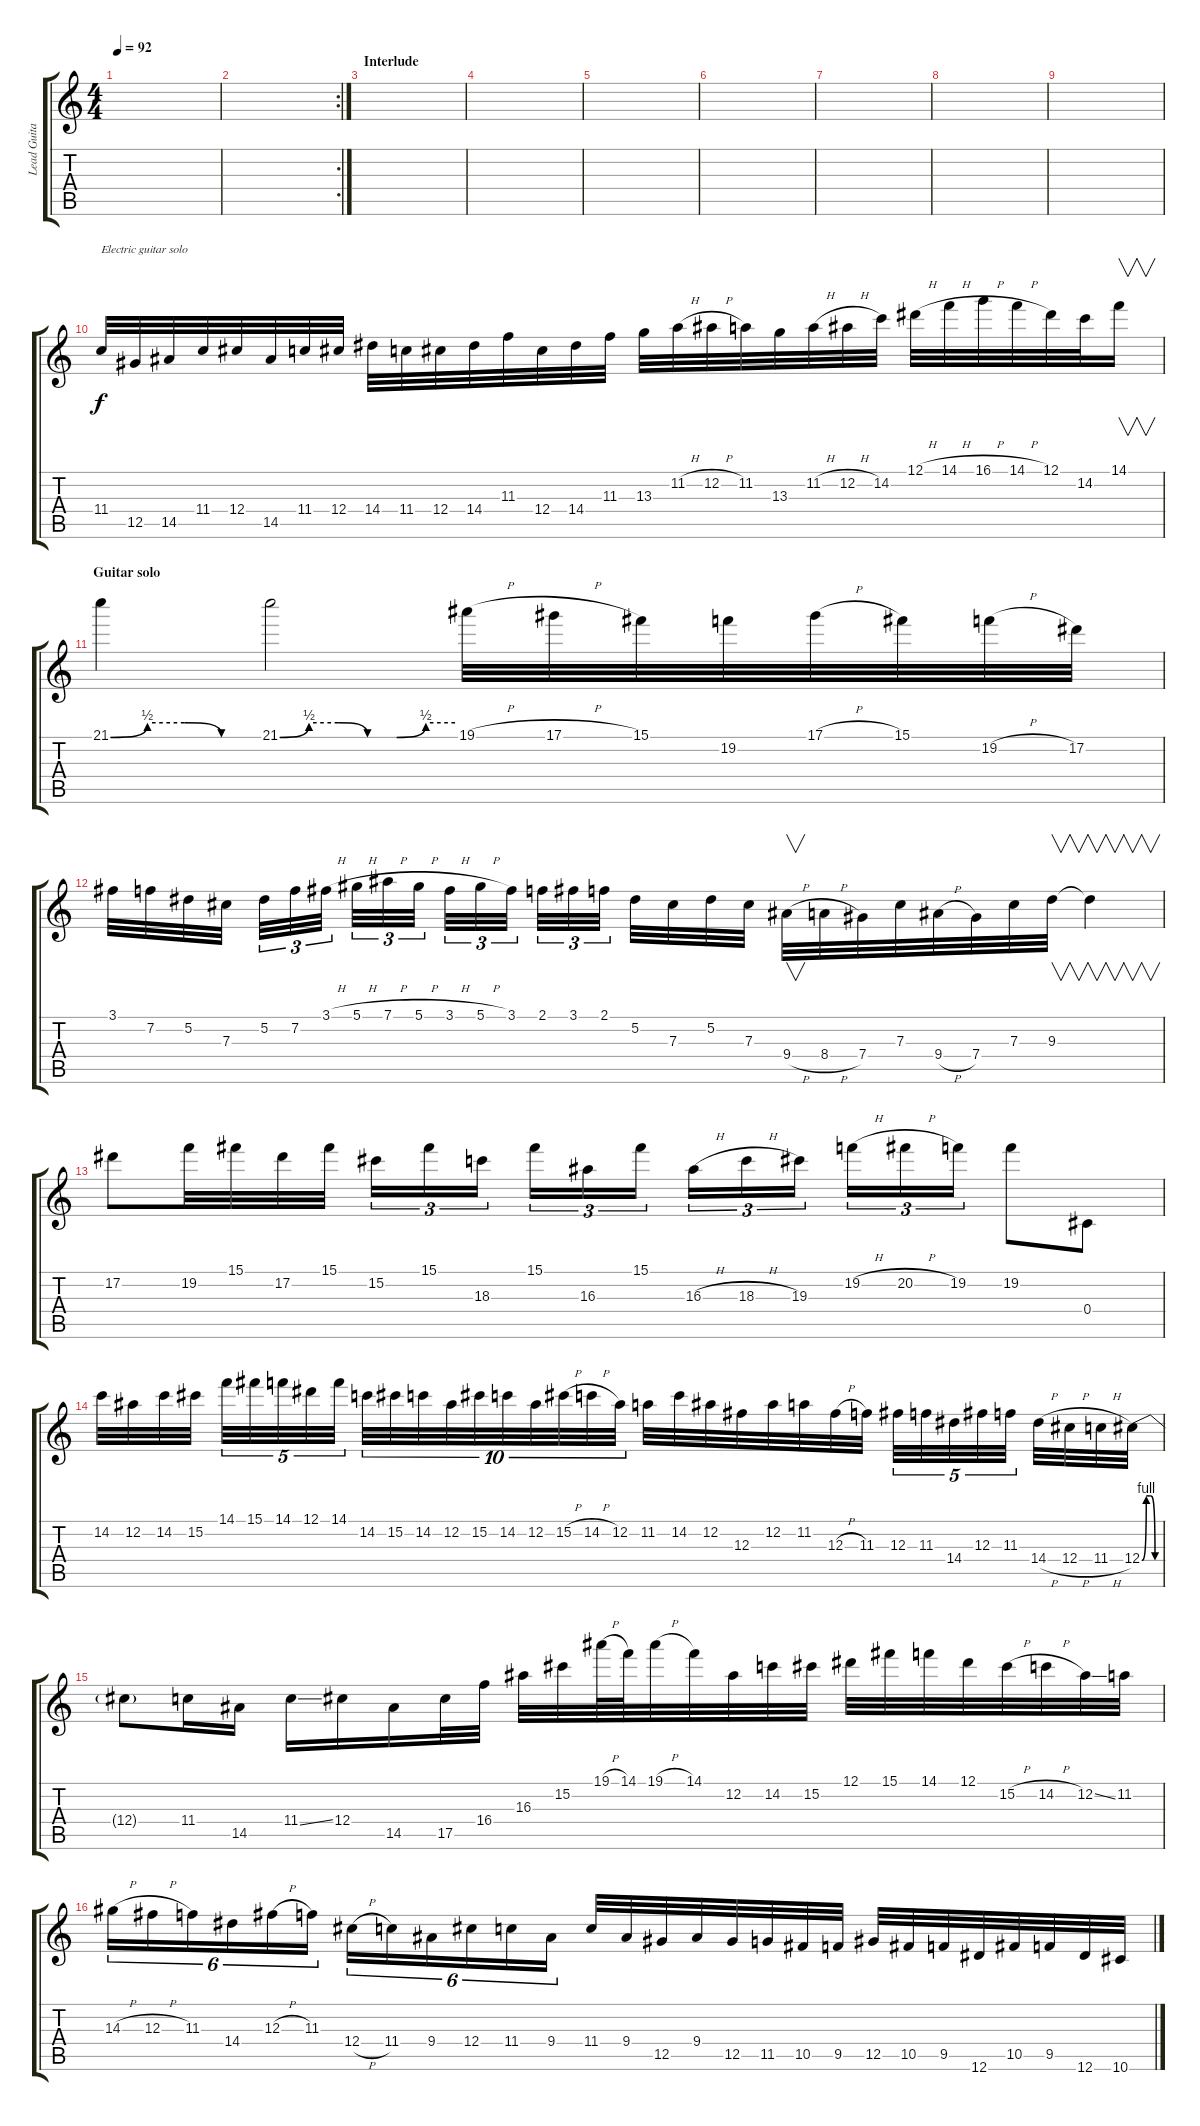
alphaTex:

\track ("Lead Guitar" "Lead Guita") {instrument distortionguitar}
\staff {score tabs}
\tuning (Eb4 Bb3 Gb3 Db3 Ab2 Eb2) {hide}
\ts (4 4)
\tempo 92
\clef g2
\ks c
|
\rc 2
|
\section ("" "Interlude")
|
|
|
|
|
|
|
11.4.32{txt "Electric guitar solo"} 12.5.32 14.5.32 11.4.32 12.4.32 14.5.32 11.4.32 12.4.32 14.4.32 11.4.32 12.4.32 14.4.32 11.3.32 12.4.32 14.4.32 11.3.32 13.3.32 11.2{h}.32 12.2{h}.32 11.2.32 13.3.32 11.2{h}.32 12.2{h}.32 14.2.32 12.1{h}.32 14.1{h}.32 16.1{h}.32 14.1{h}.32 12.1.32 14.2.32 14.1.16{v} |
\section ("" "Guitar solo")
21.1{be (custom 0 0 15 2 30 2 45 0 60 0)}.4 21.1{be (custom 0 0 10 2 20 2 30 0 40 0 50 2 60 2)}.2 19.1{h}.32 17.1{h}.32 15.1.32 19.2.32 17.1{h}.32 15.1.32 19.2{h}.32 17.2.32 |
3.1.32 7.2.32 5.2.32 7.3.32 5.2.32{tu (3 2)} 7.2.32{tu (3 2)} 3.1{h}.32{tu (3 2)} 5.1{h}.32{tu (3 2)} 7.1{h}.32{tu (3 2)} 5.1{h}.32{tu (3 2)} 3.1{h}.32{tu (3 2)} 5.1{h}.32{tu (3 2)} 3.1.32{tu (3 2)} 2.1.32{tu (3 2)} 3.1.32{tu (3 2)} 2.1.32{tu (3 2)} 5.2.32 7.3.32 5.2.32 7.3.32 9.4{h}.32{v} 8.4{h}.32 7.4.32 7.3.32 9.4{h}.32 7.4.32 7.3.32 9.3.32{v} 9.3{t}.4{v} |
17.2.8 19.2.32 15.1.32 17.2.32 15.1.32 15.2.16{tu (3 2)} 15.1.16{tu (3 2)} 18.3.16{tu (3 2)} 15.1.16{tu (3 2)} 16.3.16{tu (3 2)} 15.1.16{tu (3 2)} 16.3{h}.16{tu (3 2)} 18.3{h}.16{tu (3 2)} 19.3.16{tu (3 2)} 19.2{h}.16{tu (3 2)} 20.2{h}.16{tu (3 2)} 19.2.16{tu (3 2)} 19.2.8 0.4.8 |
14.2.32 12.2.32 14.2.32 15.2.32 14.1.32{tu (5 4)} 15.1.32{tu (5 4)} 14.1.32{tu (5 4)} 12.1.32{tu (5 4)} 14.1.32{tu (5 4)} 14.2.32{tu (10 8)} 15.2.32{tu (10 8)} 14.2.32{tu (10 8)} 12.2.32{tu (10 8)} 15.2.32{tu (10 8)} 14.2.32{tu (10 8)} 12.2.32{tu (10 8)} 15.2{h}.32{tu (10 8)} 14.2{h}.32{tu (10 8)} 12.2.32{tu (10 8)} 11.2.32 14.2.32 12.2.32 12.3.32 12.2.32 11.2.32 12.3{h}.32 11.3.32 12.3.32{tu (5 4)} 11.3.32{tu (5 4)} 14.4.32{tu (5 4)} 12.3.32{tu (5 4)} 11.3.32{tu (5 4)} 14.4{h}.32 12.4{h}.32 11.4{h}.32 12.4{be (custom 0 0 15 4 30 4 45 0 60 0)}.32 |
12.4{t}.8 11.4.16 14.5.16 11.4{ss}.16 12.4.16 14.5.16 17.5.32 16.4.32 16.3.32 15.2.32 19.1{h}.64 14.1.64 19.1{h}.32 14.1.32 12.2.32 14.2.32 15.2.32 12.1.32 15.1.32 14.1.32 12.1.32 15.2{h}.32 14.2{h}.32 12.2{ss}.32 11.2.32 |
14.3{h}.16{tu (6 4)} 12.3{h}.16{tu (6 4)} 11.3.16{tu (6 4)} 14.4.16{tu (6 4)} 12.3{h}.16{tu (6 4)} 11.3.16{tu (6 4)} 12.4{h}.16{tu (6 4)} 11.4.16{tu (6 4)} 9.4.16{tu (6 4)} 12.4.16{tu (6 4)} 11.4.16{tu (6 4)} 9.4.16{tu (6 4)} 11.4.32 9.4.32 12.5.32 9.4.32 12.5.32 11.5.32 10.5.32 9.5.32 12.5.32 10.5.32 9.5.32 12.6.32 10.5.32 9.5.32 12.6.32 10.6.32
